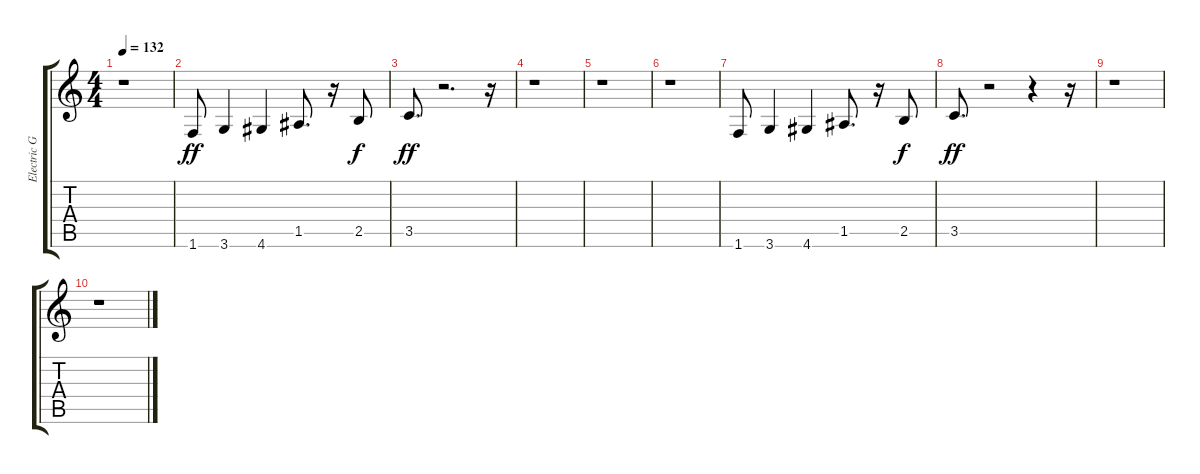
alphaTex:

\track ("Electric Guitar" "Electric G") {instrument overdrivenguitar}
\staff {score tabs}
\tuning (E4 B3 G3 D3 A2 E2) {hide}
\ts (4 4)
\tempo 132
\clef g2
\ks c
r.1{dy ff} |
1.6.8 3.6.4 4.6.4 1.5.8{d} r.16 2.5.8{dy f} |
3.5.8{d dy ff} r.2{d} r.16 |
r.1 |
r.1 |
r.1 |
1.6.8 3.6.4 4.6.4 1.5.8{d} r.16 2.5.8{dy f} |
3.5.8{d dy ff} r.2 r.4 r.16 |
r.1 |
r.1
